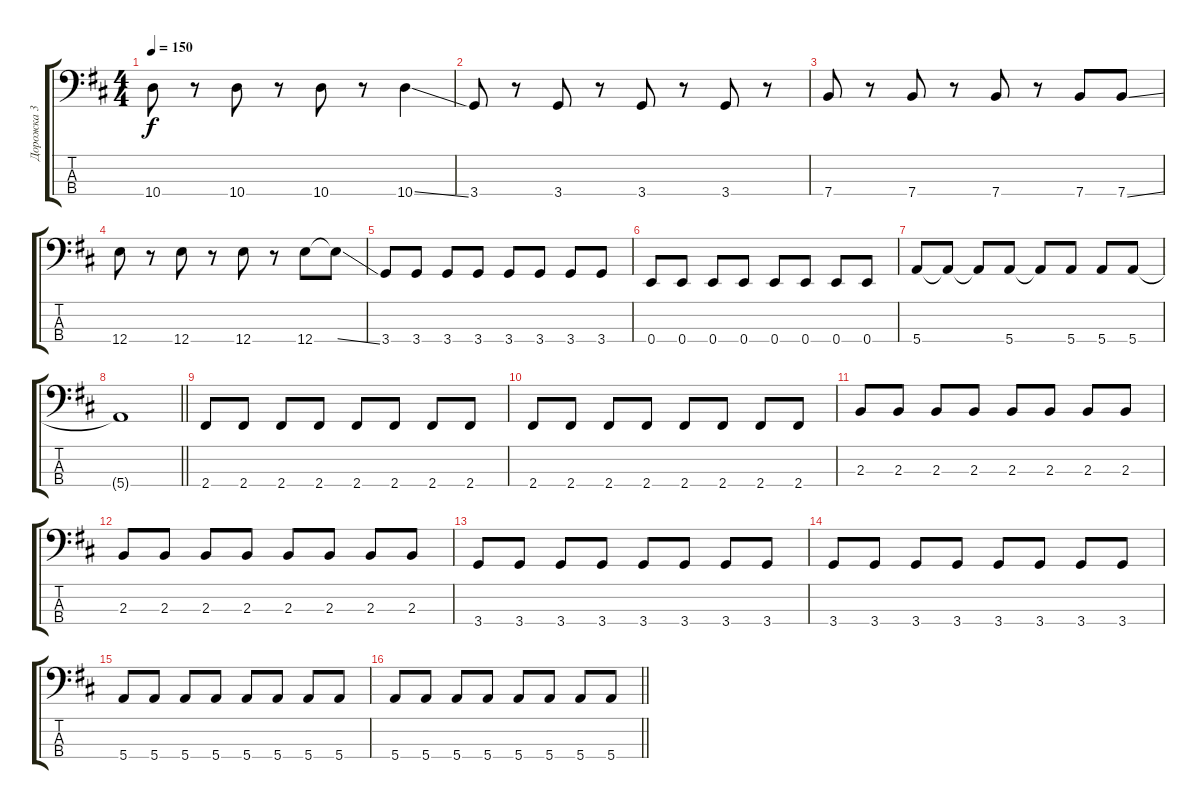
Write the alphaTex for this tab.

\track ("Дорожка 3" "Дорожка 3") {instrument electricbassfinger}
\staff {score tabs}
\tuning (G2 D2 A1 E1) {hide}
\ts (4 4)
\tempo 150
\clef f4
\ks bminor
10.4.8{dy f} r.8 10.4.8 r.8 10.4.8 r.8 10.4{ss}.4 |
3.4.8 r.8 3.4.8 r.8 3.4.8 r.8 3.4.8 r.8 |
7.4.8 r.8 7.4.8 r.8 7.4.8 r.8 7.4.8 7.4{ss}.8 |
12.4.8 r.8 12.4.8 r.8 12.4.8 r.8 12.4.8 12.4{ss t}.8 |
3.4.8 3.4.8 3.4.8 3.4.8 3.4.8 3.4.8 3.4.8 3.4.8 |
0.4.8 0.4.8 0.4.8 0.4.8 0.4.8 0.4.8 0.4.8 0.4.8 |
5.4.8 5.4{t}.8 5.4{t}.8 5.4.8 5.4{t}.8 5.4.8 5.4.8 5.4.8 |
\barLineRight lightlight
5.4{t}.1 |
2.4.8 2.4.8 2.4.8 2.4.8 2.4.8 2.4.8 2.4.8 2.4.8 |
2.4.8 2.4.8 2.4.8 2.4.8 2.4.8 2.4.8 2.4.8 2.4.8 |
2.3.8 2.3.8 2.3.8 2.3.8 2.3.8 2.3.8 2.3.8 2.3.8 |
2.3.8 2.3.8 2.3.8 2.3.8 2.3.8 2.3.8 2.3.8 2.3.8 |
3.4.8 3.4.8 3.4.8 3.4.8 3.4.8 3.4.8 3.4.8 3.4.8 |
3.4.8 3.4.8 3.4.8 3.4.8 3.4.8 3.4.8 3.4.8 3.4.8 |
5.4.8 5.4.8 5.4.8 5.4.8 5.4.8 5.4.8 5.4.8 5.4.8 |
\barLineRight lightlight
5.4.8 5.4.8 5.4.8 5.4.8 5.4.8 5.4.8 5.4.8 5.4.8
